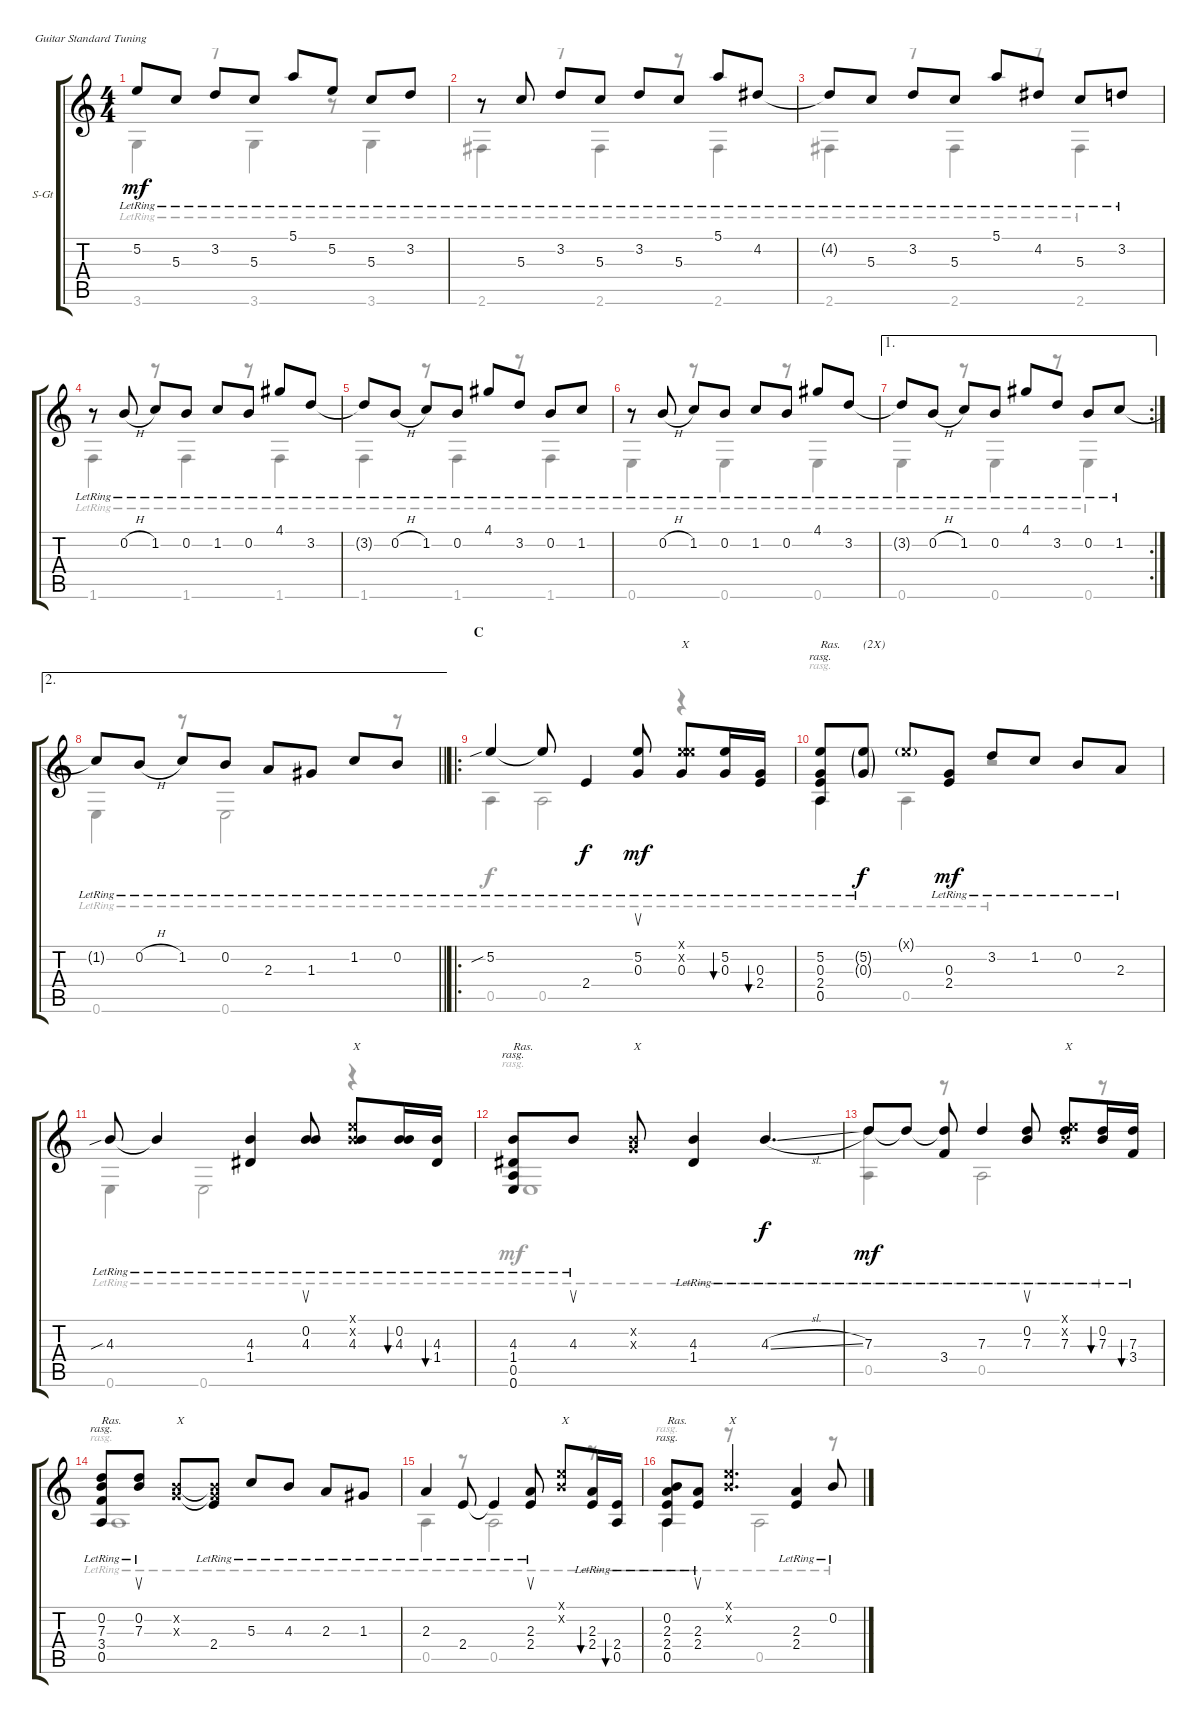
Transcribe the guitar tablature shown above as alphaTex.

\bracketExtendMode groupsimilarinstruments
\firstSystemTrackNameOrientation horizontal
\otherSystemsTrackNameOrientation horizontal
\track ("Your Guitar" "S-Gt") {instrument acousticguitarsteel}
\staff {score tabs}
\tuning (E4 B3 G3 D3 A2 E2)
\voice
\ts (4 4)
\tempo (130 hide)
\clef g2
\ks c
5.2{lr t}.8{dy mf} 5.3{lr}.8 3.2{lr}.8 5.3{lr}.8 5.1{lr}.8 5.2{lr}.8 5.3{lr}.8 3.2{lr}.8 |
r.8 5.3{lr}.8 3.2{lr}.8 5.3{lr}.8 3.2{lr}.8 5.3{lr}.8 5.1{lr}.8 4.2{lr}.8 |
4.2{lr t}.8 5.3{lr}.8 3.2{lr}.8 5.3{lr}.8 5.1{lr}.8 4.2{lr}.8 5.3{lr}.8 3.2{lr}.8 |
r.8 0.2{h lr}.8 1.2{lr}.8 0.2{lr}.8 1.2{lr}.8 0.2{lr}.8 4.1{lr}.8 3.2{lr}.8 |
3.2{lr t}.8 0.2{h lr}.8 1.2{lr}.8 0.2{lr}.8 4.1{lr}.8 3.2{lr}.8 0.2{lr}.8 1.2{lr}.8 |
r.8 0.2{h lr}.8 1.2{lr}.8 0.2{lr}.8 1.2{lr}.8 0.2{lr}.8 4.1{lr}.8 3.2{lr}.8 |
\ae 1
\rc 2
3.2{lr t}.8 0.2{h lr}.8 1.2{lr}.8 0.2{lr}.8 4.1{lr}.8 3.2{lr}.8 0.2{lr}.8 1.2{lr}.8 |
\ae 2
\barLineRight lightlight
1.2{lr t}.8 0.2{h lr}.8 1.2{lr}.8 0.2{lr}.8 2.3{lr}.8 1.3{lr}.8 1.2{lr}.8 0.2{lr}.8 |
\ro
\section ("" "C")
\tempo (135 hide)
5.2{sib lr}.4 5.2{lr t}.8 2.4{lr}.4{dy f} (5.2{lr} 0.3{lr}).8{su dy mf} (0.1{x} 5.2{x} 0.3{lr}).8{txt "X"} (5.2{lr} 0.3{lr}).16{bu 480} (0.3{lr} 2.4{lr}).16{bu 480} |
(5.2{lr} 0.3{lr} 2.4{lr} 0.5{lr}).8{rasg amianapaest txt "Ras."} (5.2{g lr} 0.3{g lr}).8{txt "(2X)" dy f} 0.1{g x}.8 (0.3{lr} 2.4{lr}).8{dy mf} 3.2{lr}.8 1.2{lr}.8 0.2{lr}.8 2.3{lr}.8 |
4.3{sib lr}.8 4.3{lr t}.4 (4.3{lr} 1.4{lr}).4 (0.2{lr} 4.3{lr}).8{su} (0.1{x} 0.2{x} 4.3{lr}).8{txt "X"} (0.2{lr} 4.3{lr}).16{bu 480} (4.3{lr} 1.4{lr}).16{bu 480} |
(4.3{lr} 1.4{lr} 0.5{lr} 0.6{lr}).8{rasg amianapaest txt "Ras."} 4.3{lr}.8{su} (0.2{x} 0.3{x}).8{txt "X"} (4.3{lr} 1.4{lr}).4 4.3{sl lr}.4{d dy f} |
7.3{lr}.8{dy mf} 7.3{lr t}.8 (7.3{lr t} 3.4{lr}).8 7.3{lr}.4 (0.2{lr} 7.3{lr}).8{su} (0.1{x} 0.2{x} 7.3{lr}).8{txt "X"} (0.2{lr} 7.3{lr}).16{bu 480} (7.3{lr} 3.4{lr}).16{bu 480} |
(0.2{lr} 7.3{lr} 3.4{lr} 0.5{lr}).8{rasg amianapaest txt "Ras."} (0.2{lr} 7.3{lr}).8{su} (0.2{x} 0.3{x}).8{txt "X"} (0.2{x t} 0.3{x t} 2.4{lr}).8 5.3{lr}.8 4.3{lr}.8 2.3{lr}.8 1.3{lr}.8 |
2.3{lr}.4 2.4{lr}.8 2.4{lr t}.4 (2.3{lr} 2.4{lr}).8{su} (0.1{x} 0.2{x}).8{txt "X"} (2.3{lr} 2.4{lr}).16{bu 480} (2.4{lr} 0.5{lr}).16{bu 480} |
(0.2{lr} 2.3{lr} 2.4{lr} 0.5{lr}).8{rasg amianapaest txt "Ras."} (2.3{lr} 2.4{lr}).8{su} (0.1{x} 0.2{x}).4{d txt "X"} (2.3{lr} 2.4{lr}).4 0.2{lr}.8
\voice
\clef g2
\ottava regular
\simile none
\ks c
3.6{lr}.4{dy mf} r.8 3.6{lr}.4 r.8 3.6{lr}.4 |
2.6{lr}.4 r.8 2.6{lr}.4 r.8 2.6{lr}.4 |
2.6{lr}.4 r.8 2.6{lr}.4 r.8 2.6{lr}.4 |
1.6{lr}.4 r.8 1.6{lr}.4 r.8 1.6{lr}.4 |
1.6{lr}.4 r.8 1.6{lr}.4 r.8 1.6{lr}.4 |
0.6{lr}.4 r.8 0.6{lr}.4 r.8 0.6{lr}.4 |
0.6{lr}.4 r.8 0.6{lr}.4 r.8 0.6{lr}.4 |
\barLineRight lightlight
0.6{lr}.4 r.8 0.6{lr}.2 r.8 |
0.5{lr}.4{dy f} 0.5{lr}.2 r.4 |
0.5{lr}.4{rasg amianapaest} 0.5{lr}.4 r.2 |
0.6{lr}.4 0.6{lr}.2 r.4 |
0.6{lr}.1{rasg amianapaest dy mf} |
(7.3{lr} 0.5{lr}).4 r.8 0.5{lr}.2 r.8{bu 0} |
0.5{lr}.1{rasg amianapaest} |
0.5{lr}.4 r.8 0.5{lr}.2 r.8{bu 0} |
0.5{lr}.4{rasg amianapaest} r.8 0.5{lr}.2 r.8
